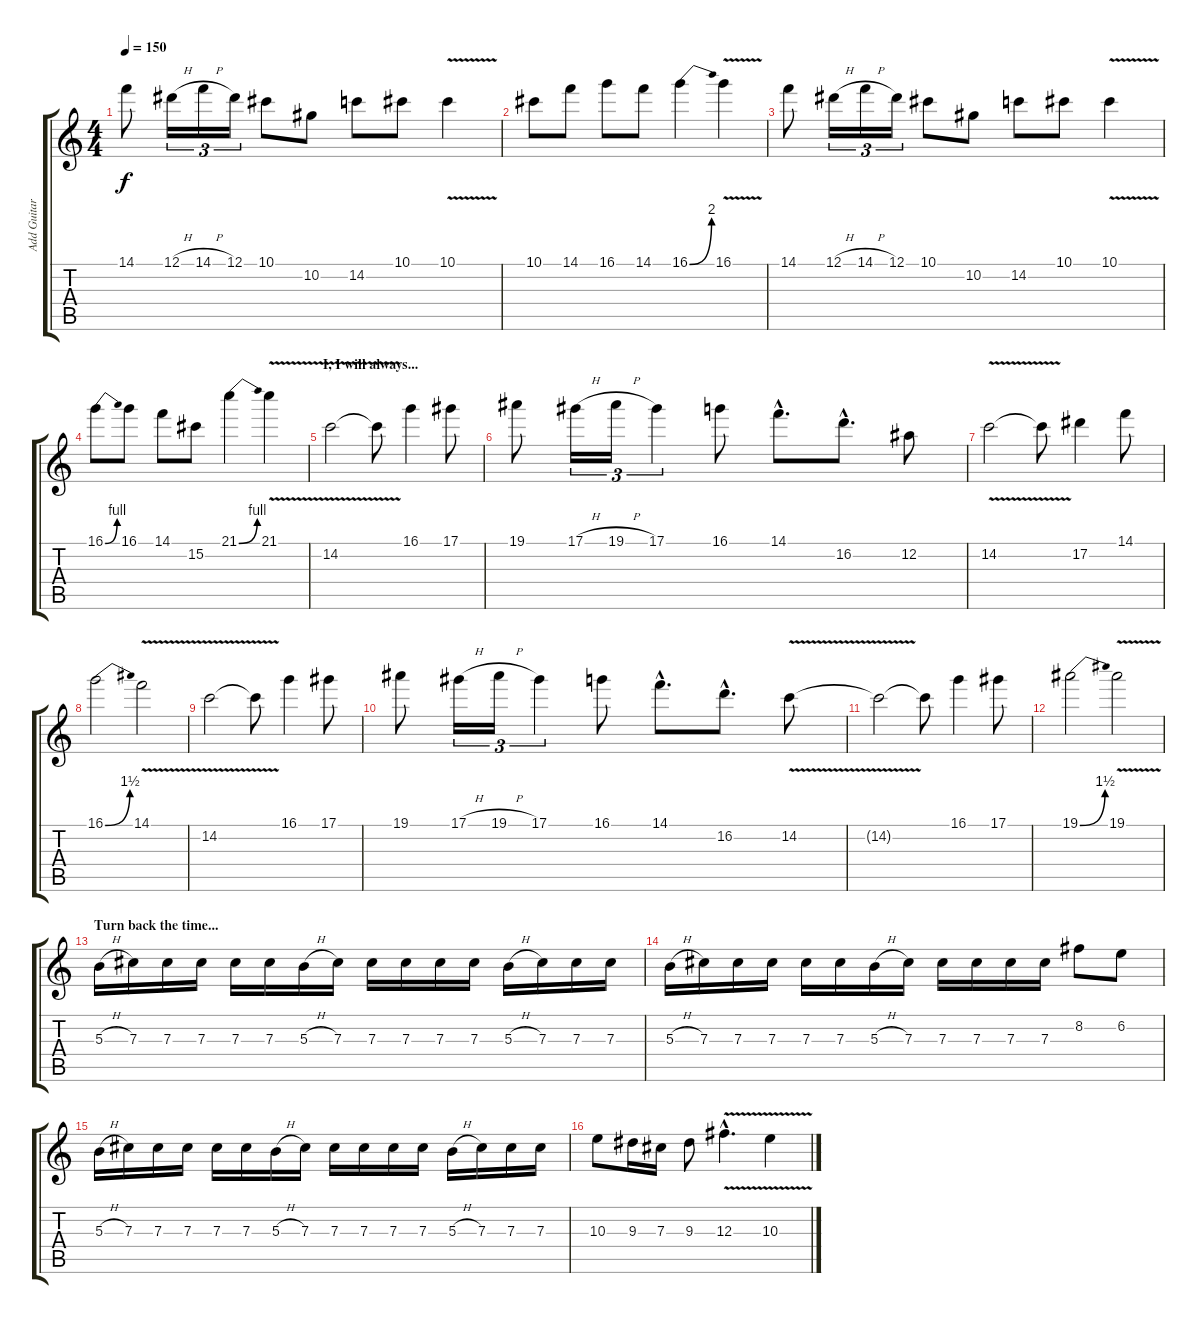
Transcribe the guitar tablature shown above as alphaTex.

\track ("Add Guitar 1" "Add Guitar") {instrument distortionguitar}
\staff {score tabs}
\tuning (Eb4 Bb3 Gb3 Db3 Ab2 Eb2) {hide}
\ts (4 4)
\tempo 150
\clef g2
\ks c
14.1.8{dy f} 12.1{h}.16{tu (3 2)} 14.1{h}.16{tu (3 2)} 12.1.16{tu (3 2)} 10.1.8 10.2.8 14.2.8 10.1.8 10.1{v}.4 |
10.1.8 14.1.8 16.1.8 14.1.8 16.1{be (bend 0 0 60 8)}.4 16.1{v}.4 |
14.1.8 12.1{h}.16{tu (3 2)} 14.1{h}.16{tu (3 2)} 12.1.16{tu (3 2)} 10.1.8 10.2.8 14.2.8 10.1.8 10.1{v}.4 |
16.1{be (bend 0 0 60 4)}.8 16.1.8 14.1.8 15.2.8 21.1{be (bend 0 0 60 4)}.4 21.1{v}.4 |
\section ("" "I, I will always...")
14.2{v}.2 14.2{t}.8 16.1.4 17.1.8 |
19.1.8 17.1{h}.16{tu (3 2)} 19.1{h}.16{tu (3 2)} 17.1.4{tu (3 2)} 16.1.8 14.1{hac}.8{d} 16.2{hac}.8{d} 12.2.8 |
14.2{v}.2 14.2{t}.8 17.2.4 14.1.8 |
16.1{be (bend 0 0 60 6)}.2 14.1{v}.2 |
14.2{v}.2 14.2{t}.8 16.1.4 17.1.8 |
19.1.8 17.1{h}.16{tu (3 2)} 19.1{h}.16{tu (3 2)} 17.1.4{tu (3 2)} 16.1.8 14.1{hac}.8{d} 16.2{hac}.8{d} 14.2{v}.8 |
14.2{t}.2 14.2{t}.8 16.1.4 17.1.8 |
19.1{be (bend 0 0 60 6)}.2 19.1{v}.2 |
\section ("" "Turn back the time...")
5.3{h}.16 7.3.16 7.3.16 7.3.16 7.3.16 7.3.16 5.3{h}.16 7.3.16 7.3.16 7.3.16 7.3.16 7.3.16 5.3{h}.16 7.3.16 7.3.16 7.3.16 |
5.3{h}.16 7.3.16 7.3.16 7.3.16 7.3.16 7.3.16 5.3{h}.16 7.3.16 7.3.16 7.3.16 7.3.16 7.3.16 8.2.8 6.2.8 |
5.3{h}.16 7.3.16 7.3.16 7.3.16 7.3.16 7.3.16 5.3{h}.16 7.3.16 7.3.16 7.3.16 7.3.16 7.3.16 5.3{h}.16 7.3.16 7.3.16 7.3.16 |
10.3.8 9.3.16 7.3.16 9.3.8 12.3{v hac}.4{d} 10.3{v}.4
